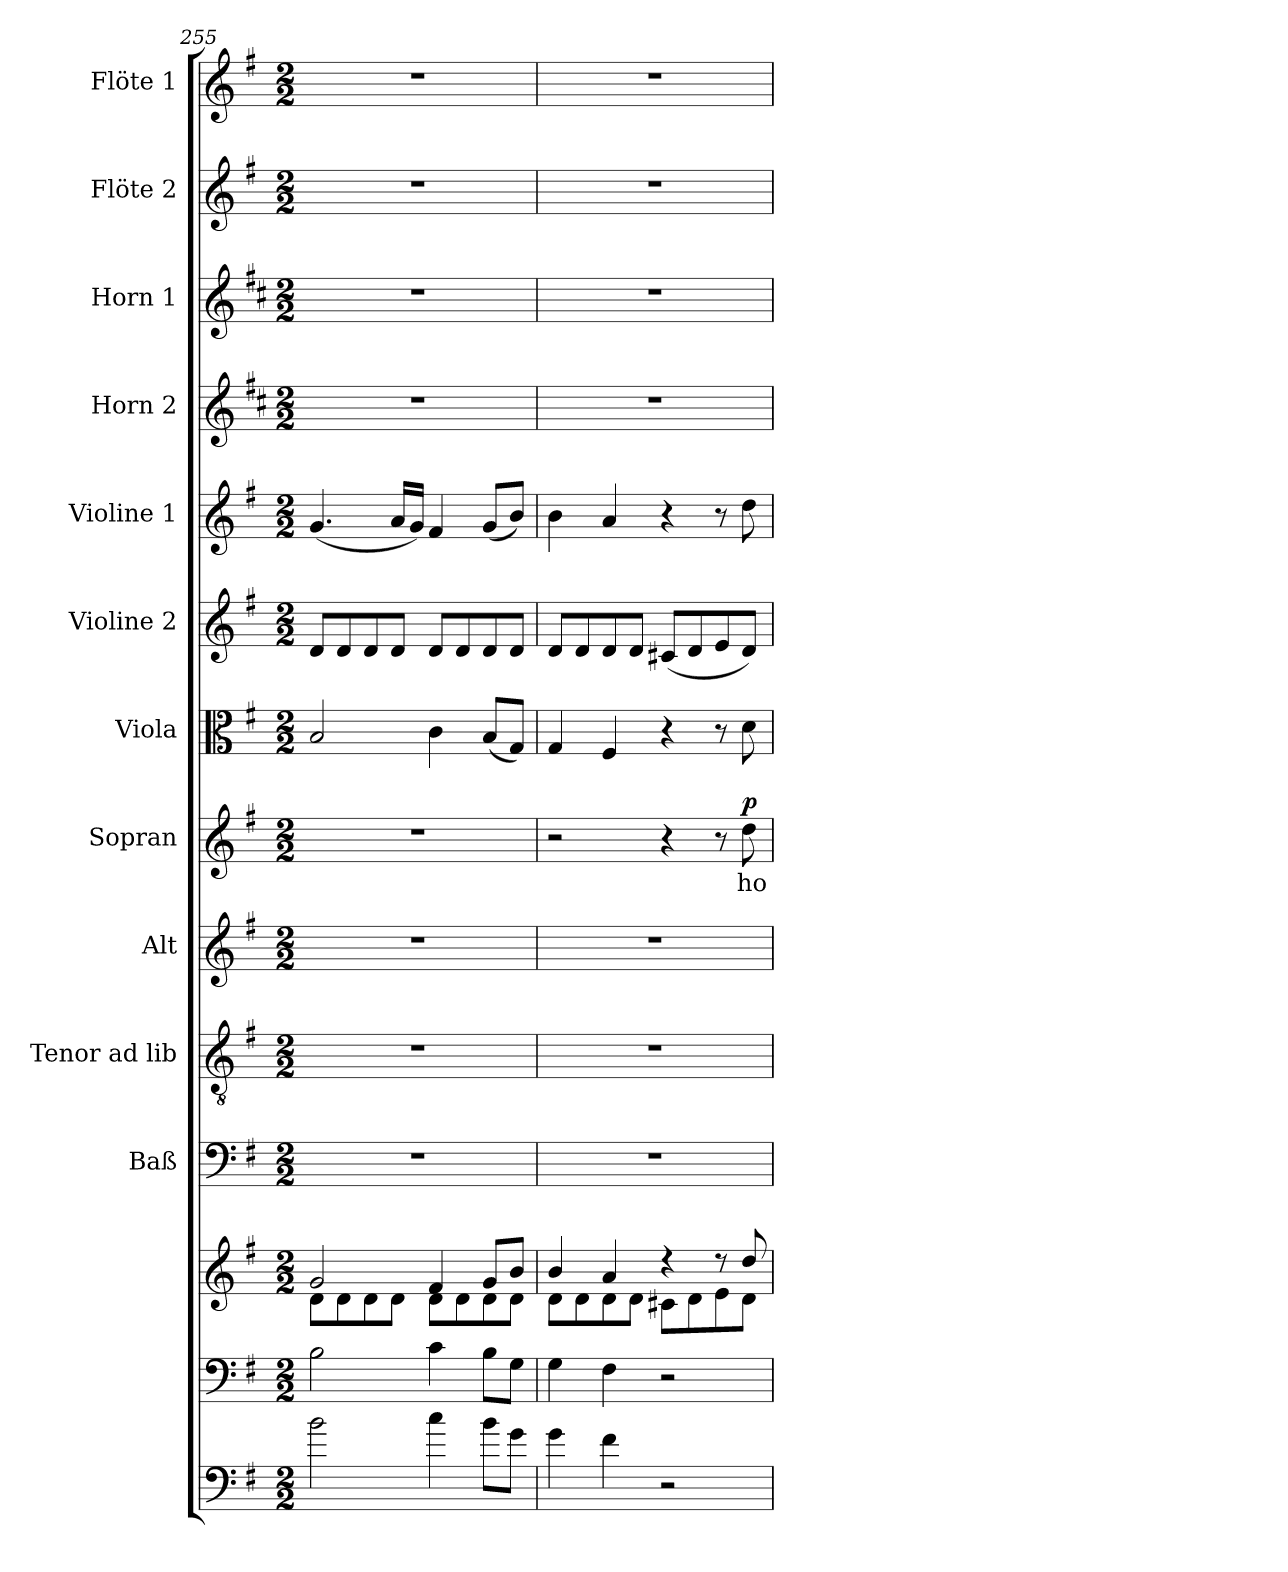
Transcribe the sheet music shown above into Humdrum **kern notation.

**kern	**kern	**kern	**kern	**kern	**kern	**kern	**text	**dynam	**kern	**kern	**kern	**kern	**kern	**kern	**kern
*part13	*part12	*part12	*part11	*part10	*part9	*part8	*part8	*part8	*part7	*part6	*part5	*part4	*part3	*part2	*part1
*staff14	*staff13	*staff12	*staff11	*staff10	*staff9	*staff8	*staff8	*staff8	*staff7	*staff6	*staff5	*staff4	*staff3	*staff2	*staff1
*	*	*	*I"Baß	*I"Tenor ad lib	*I"Alt	*I"Sopran	*	*	*I"Viola	*I"Violine 2	*I"Violine 1	*I"Horn 2	*I"Horn 1	*I"Flöte 2	*I"Flöte 1
*	*	*	*I'Baß	*I'Ten	*I'Alt	*I'Sop	*	*	*I'Vla.	*I'Vln. 2	*I'Vln. 1	*I'Hrn. 2	*I'Hrn. 1	*I'Fl. 2	*I'Fl. 1
!!LO:PB:g=z
*clefF4	*clefF4	*clefG2	*clefF4	*clefGv2	*clefG2	*clefG2	*	*	*clefC3	*clefG2	*clefG2	*clefG2	*clefG2	*clefG2	*clefG2
*ITrd7c12	*	*	*	*	*	*	*	*	*	*	*	*ITrd4c7	*ITrd4c7	*	*
*k[f#]	*k[f#]	*k[f#]	*k[f#]	*k[f#]	*k[f#]	*k[f#]	*	*	*k[f#]	*k[f#]	*k[f#]	*k[f#]	*k[f#]	*k[f#]	*k[f#]
*G:	*G:	*G:	*G:	*G:	*G:	*G:	*	*	*G:	*G:	*G:	*G:	*G:	*G:	*G:
*M2/2	*M2/2	*M2/2	*M2/2	*M2/2	*M2/2	*M2/2	*	*	*M2/2	*M2/2	*M2/2	*M2/2	*M2/2	*M2/2	*M2/2
=255	=255	=255	=255	=255	=255	=255	=255	=255	=255	=255	=255	=255	=255	=255	=255
*	*	*^	*	*	*	*	*	*	*	*	*	*	*	*	*
2B\	2B\	2g/	8d\L	1r	1r	1r	1r	.	.	2B/	8d/L	(<4.g/	1r	1r	1r	1r
.	.	.	8d\	.	.	.	.	.	.	.	8d/	.	.	.	.	.
.	.	.	8d\	.	.	.	.	.	.	.	8d/	.	.	.	.	.
.	.	.	8d\J	.	.	.	.	.	.	.	8d/J	16a/LL	.	.	.	.
.	.	.	.	.	.	.	.	.	.	.	.	16g/JJ)	.	.	.	.
4c\	4c\	4f#/	8d\L	.	.	.	.	.	.	4c\	8d/L	4f#/	.	.	.	.
.	.	.	8d\	.	.	.	.	.	.	.	8d/	.	.	.	.	.
8B\L	8B\L	8g/L	8d\	.	.	.	.	.	.	(<8B/L	8d/	(<8g/L	.	.	.	.
8G\J	8G\J	8b/J	8d\J	.	.	.	.	.	.	8G/J)	8d/J	8b/J)	.	.	.	.
=256	=256	=256	=256	=256	=256	=256	=256	=256	=256	=256	=256	=256	=256	=256	=256	=256
4G\	4G\	4b/	8d\L	1r	1r	1r	2r	.	.	4G/	8d/L	4b\	1r	1r	1r	1r
.	.	.	8d\	.	.	.	.	.	.	.	8d/	.	.	.	.	.
4F#\	4F#\	4a/	8d\	.	.	.	.	.	.	4F#/	8d/	4a/	.	.	.	.
.	.	.	8d\J	.	.	.	.	.	.	.	8d/J	.	.	.	.	.
2r	2r	4rcc	8c#X\L	.	.	.	4r	.	.	4r	(<8c#X/L	4r	.	.	.	.
.	.	.	8d\	.	.	.	.	.	.	.	8d/	.	.	.	.	.
.	.	8rcc	8e\	.	.	.	8r	.	.	8r	8e/	8r	.	.	.	.
!	!	!	!	!	!	!	!	!LO:LY:b	!LO:DY:a	!	!	!	!	!	!	!
.	.	8dd/	8d\J	.	.	.	8dd\	ho-	p	8d\	8d/J)	8dd\	.	.	.	.
*	*	*v	*v	*	*	*	*	*	*	*	*	*	*	*	*	*
=	=	=	=	=	=	=	=	=	=	=	=	=	=	=	=
*-	*-	*-	*-	*-	*-	*-	*-	*-	*-	*-	*-	*-	*-	*-	*-
